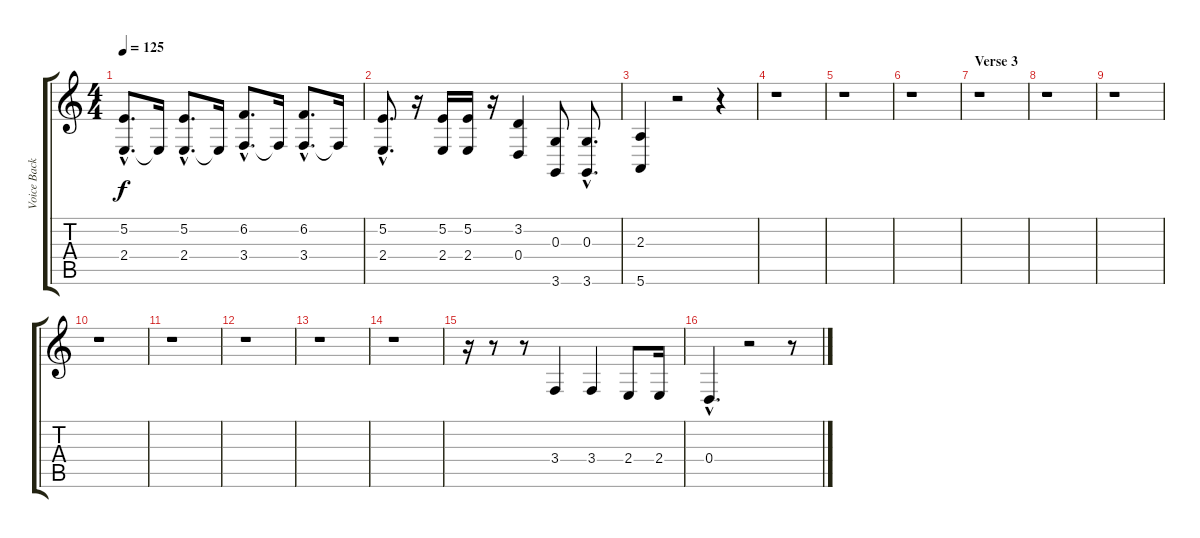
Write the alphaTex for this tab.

\track ("Voice Back" "Voice Back") {instrument clarinet}
\staff {score tabs}
\tuning (E4 B3 G3 D3 A2 E2) {hide}
\ts (4 4)
\tempo 125
\clef g2
\ks c
(5.2{hac} 2.4{hac}).8{d dy f} 2.4{t}.16 (5.2{hac} 2.4{hac}).8{d} 2.4{t}.16 (6.2{hac} 3.4{hac}).8{d} 3.4{t}.16 (6.2{hac} 3.4{hac}).8{d} 3.4{t}.16 |
(5.2{hac} 2.4{hac}).8{d} r.16 (5.2 2.4).16 (5.2 2.4).16 r.16 (3.2 0.4).4 (0.3 3.6).8 (0.3{hac} 3.6{hac}).8{d} |
(2.3 5.6).4 r.2 r.4 |
r.1 |
r.1 |
r.1 |
\section ("" "Verse 3")
r.1 |
r.1 |
r.1 |
r.1 |
r.1 |
r.1 |
r.1 |
r.1 |
r.16 r.8 r.8 3.4.4 3.4.4 2.4.8 2.4.16 |
0.4{hac}.4{d} r.2 r.8
